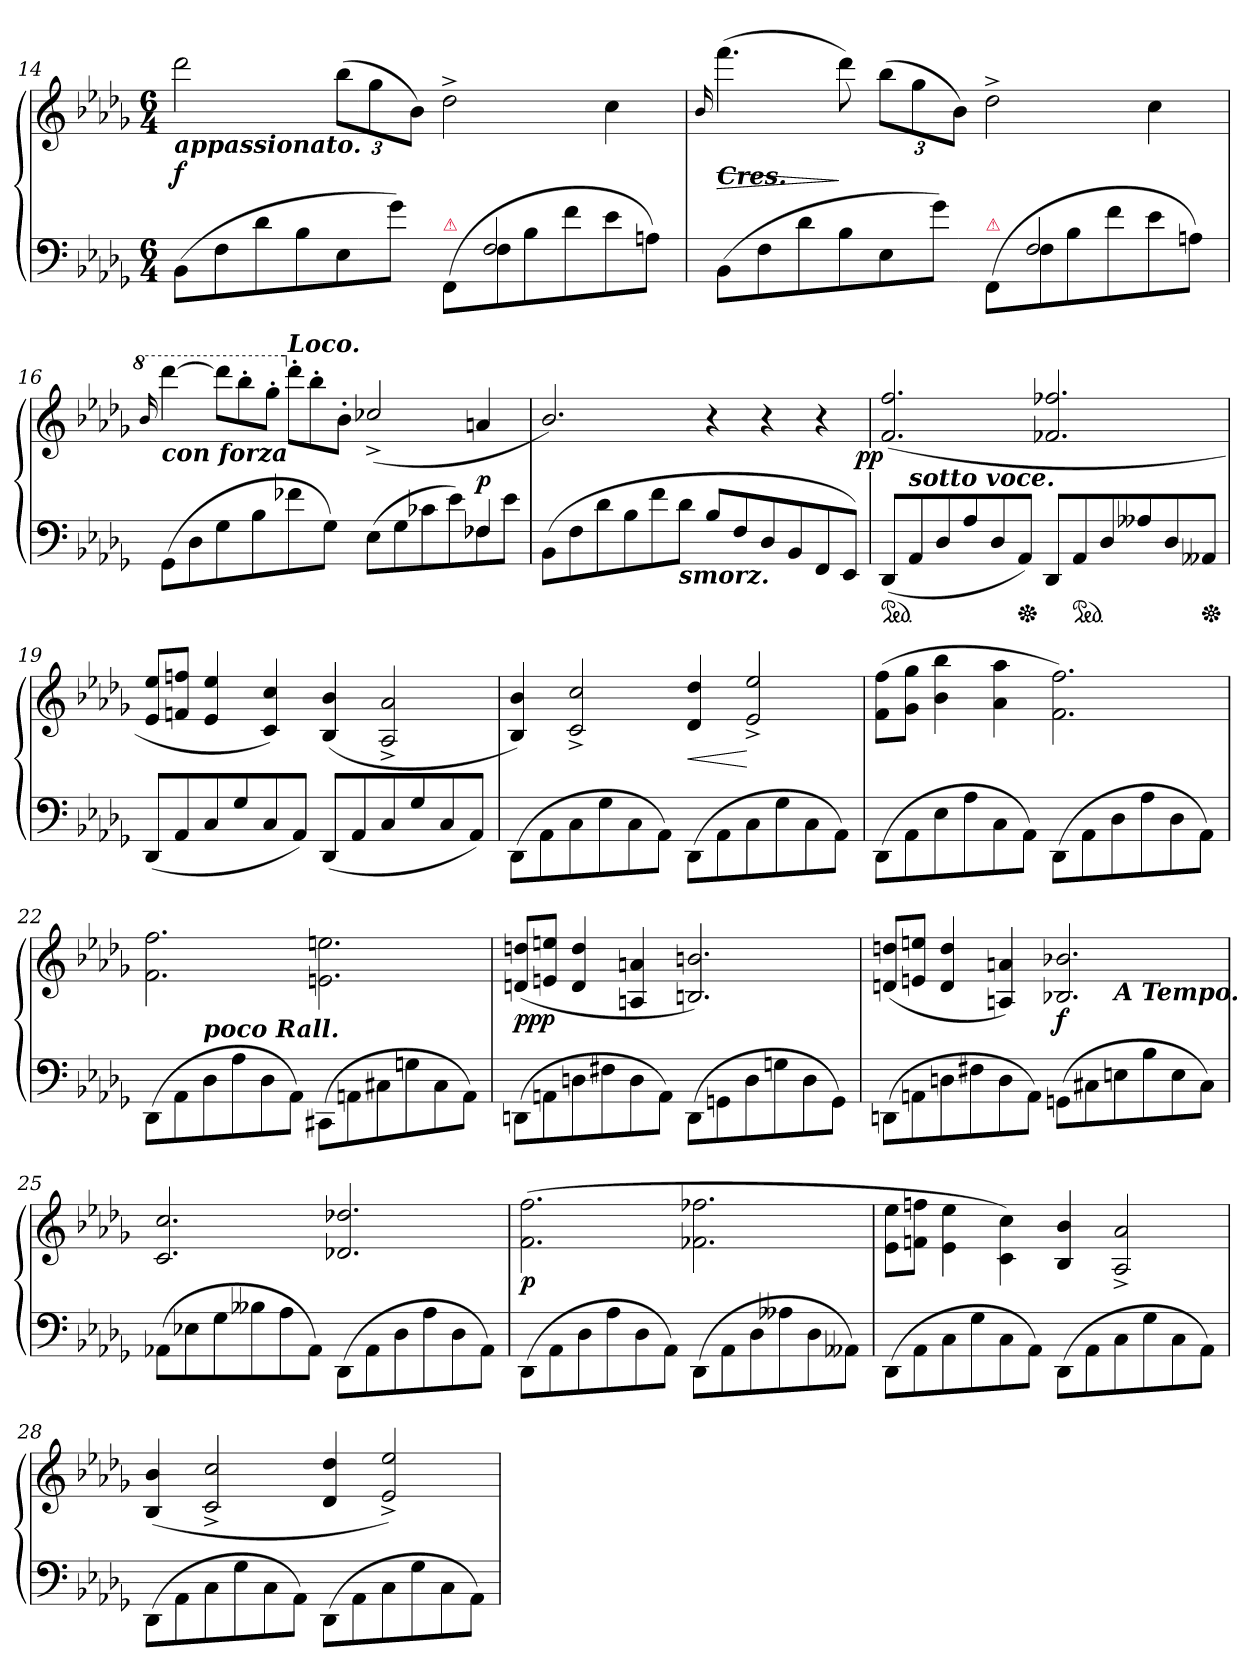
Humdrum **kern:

**kern	**kern	**dynam
*part1	*part1	*part1
*staff2	*staff1	*staff1/2
*clefF4	*clefG2	*
*k[b-e-a-d-g-]	*k[b-e-a-d-g-]	*
*b-:	*b-:	*
*M6/4	*M6/4	*
=14	=14	=14
*^	*	*
!	!	!LO:TX:b:Bi:t=appassionato.	!
2.ryy	(>8BB-L	2ddd-	f
.	8F	.	.
.	8d-	.	.
.	8B-	.	.
.	8E-	(>12bb-L	.
.	.	12gg-	.
.	8g-J)	.	.
.	.	12b-J)	.
!LO:TX:a:color=crimson:t=⚠	!	!	!
8ryy	(>8FF/L	2dd-^>	.
2F/	8F\	.	.
.	8B-\	.	.
.	8f\	.	.
.	8e-\	4cc	.
8ryy	8An\J)	.	.
=15	=15	=15	=15
.	.	16qqb-/	.
!	!	!LO:TX:c:Bi:t=Cres.	!
2.ryy	(>8BB-L	(>4.fff	>
.	8F	.	.
.	8d-	.	.
.	8B-	8ddd-)	]
.	8E-	(>12bb-L	.
.	.	12gg-	.
.	8g-J)	.	.
.	.	12b-J)	.
!LO:TX:a:color=crimson:t=⚠	!	!	!
8ryy	(>8FF/L	2dd-^	.
2F/	8F\	.	.
.	8B-\	.	.
.	8f\	.	.
.	8e-\	4cc	.
8ryy	8An\J)	.	.
=16	=16	=16	=16
*	*	*8va	*
.	.	16qqbb-/	.
!	!	!LO:TX:b:Bi:t=con forza	!
4ryy	(>8GG-\L	[4dddd-	.
.	8D-	.	.
*	*	*Xtuplet	*
2ryy	8G-	12dddd-L]	.
.	.	12bbb-'>	.
.	8B-	.	.
.	.	12ggg-'>J	.
*	*	*X8va	*
!	!	!LO:TX:a:Bi:t=Loco.	!
.	8f-X	12ddd-'>L	.
.	.	12bb-'>	.
.	8G-J)	.	.
.	.	12b-'>J	.
2ryy	(>8E-\L	(<2cc-X^/	.
.	8G-	.	.
.	8c-X	.	.
.	8e-)	.	.
4F-X/	8F-X	4an/	p
.	8e-J	.	.
*v	*v	*	*
=17	=17	=17
(>8BB-L	2.b-/)	.
8F	.	.
8d-	.	.
8B-	.	.
8f	.	.
!LO:TX:b:Bi:t=smorz.	!	!
8d-J	.	.
8B-L	4r	.
8F	.	.
8D-	4r	.
8BB-	.	.
8FF	4r	.
8EE-J)	.	.
=18	=18	=18
!	!	!LO:DY:rj
*	*^	*
*ped	*	*	*
(<8DD-L	(>2.f/ 2.ff/	8ryy	pp
!	!	!LO:TX:b:Bi:t=sotto voce.	!
8AA-	.	1ryy	.
8D-	.	.	.
8A-	.	.	.
8D-	.	.	.
*Xped	*	*	*
8AA-J)	.	.	.
8DD-/L	2.f-X/ 2.ff-X/	.	.
*ped	*	*	*
8AA-	.	.	.
8D-	.	.	.
8A--X	.	4.ryy	.
8D-	.	.	.
*Xped	*	*	*
8AA--XJ	.	.	.
*	*v	*v	*
=19	=19	=19
(<8DD-/L	8e-/ 8ee-/L	.
8AA-	8fn 8ffnJ	.
8C	4e-/ 4ee-/	.
8G-	.	.
8C	4c/ 4cc/)	.
8AA-J)	.	.
(<8DD-/L	(<4B- 4b-	.
8AA-	.	.
8C	2A-^> 2a-^>	.
8G-	.	.
8C	.	.
8AA-J)	.	.
=20	=20	=20
(>8DD-\L	4B- 4b-)	.
8AA-	.	.
8C	2c^> 2cc^>	.
8G-	.	.
8C	.	.
8AA-J)	.	.
(>8DD-\L	4d- 4dd-	<
8AA-	.	.
8C	2e-^> 2ee-^>	[
8G-	.	.
8C	.	.
8AA-J)	.	.
=21	=21	=21
(>8DD-\L	(>8f 8ffL	.
8AA-	8g- 8gg-J	.
8E-	4b- 4bb-	.
8A-	.	.
8C	4a- 4aa-	.
8AA-J)	.	.
(>8DD-\L	2.f 2.ff)	.
8AA-	.	.
8D-	.	.
8A-	.	.
8D-	.	.
8AA-J)	.	.
=22	=22	=22
(>8DD-\L	2.f 2.ff	.
8AA-	.	.
!LO:TX:a:Bi:t=poco Rall.	!	!
8D-	.	.
8A-	.	.
8D-	.	.
8AA-J)	.	.
(>8CC#X\L	2.en\ 2.een\	.
8AAn	.	.
8C#X	.	.
8Gn	.	.
8C#	.	.
8AAJ)	.	.
=23	=23	=23
(>8DDn\L	(<8dn 8ddnL	ppp
8AAn	8en 8eenJ	.
8Dn	4d 4dd	.
8F#X	.	.
8D	4An 4an	.
8AAJ)	.	.
(>8DD\L	2.Bn 2.bn)	.
8GGn	.	.
8D	.	.
8Gn	.	.
8D	.	.
8GGJ)	.	.
=24	=24	=24
*	*^	*
(>8DDn\L	(<8dn 8ddnL	1ryy	.
8AAn	8en 8eenJ	.	.
8Dn	4d 4dd	.	.
8F#X	.	.	.
8D	4An 4an)	.	.
8AAJ)	.	.	.
(>8GGnL	2.B-X 2.b-X	.	f
8C#X	.	.	.
!	!	!LO:TX:b:Bi:t=A Tempo.	!
8En	.	2ryy	.
8B-	.	.	.
8E	.	.	.
8C#J)	.	.	.
=25	=25	=25	=25
!	!LO:TX:c:Bi:t=Cres.	!	!
*	*v	*v	*
(>8AA-XL	2.c 2.cc	.
8E-X	.	.
8G-	.	.
8B--X	.	.
8A-	.	.
8AA-J)	.	.
(>8DD-\L	2.d-X 2.dd-X	.
8AA-	.	.
8D-	.	.
8A-	.	.
8D-	.	.
8AA-J)	.	.
=26	=26	=26
(>8DD-\L	(>2.f 2.ff	p
8AA-	.	.
8D-	.	.
8A-	.	.
8D-	.	.
8AA-J)	.	.
(>8DD-\L	2.f-X 2.ff-X	.
8AA-	.	.
8D-	.	.
8A--X	.	.
8D-	.	.
8AA--XJ)	.	.
=27	=27	=27
(>8DD-\L	8e- 8ee-L	.
8AA-	8fn 8ffnJ	.
8C	4e-\ 4ee-\	.
8G-	.	.
8C	4c\ 4cc\)	.
8AA-J)	.	.
(>8DD-\L	4B- 4b-	.
8AA-	.	.
8C	2A-^> 2a-^>	.
8G-	.	.
8C	.	.
8AA-J)	.	.
=28	=28	=28
(>8DD-\L	(<4B- 4b-	.
8AA-	.	.
8C	2c^< 2cc^<	.
8G-	.	.
8C	.	.
8AA-J)	.	.
(>8DD-\L	4d- 4dd-	.
8AA-	.	.
8C	2e-^< 2ee-^<)	.
8G-	.	.
8C	.	.
8AA-J)	.	.
=	=	=
*-	*-	*-
